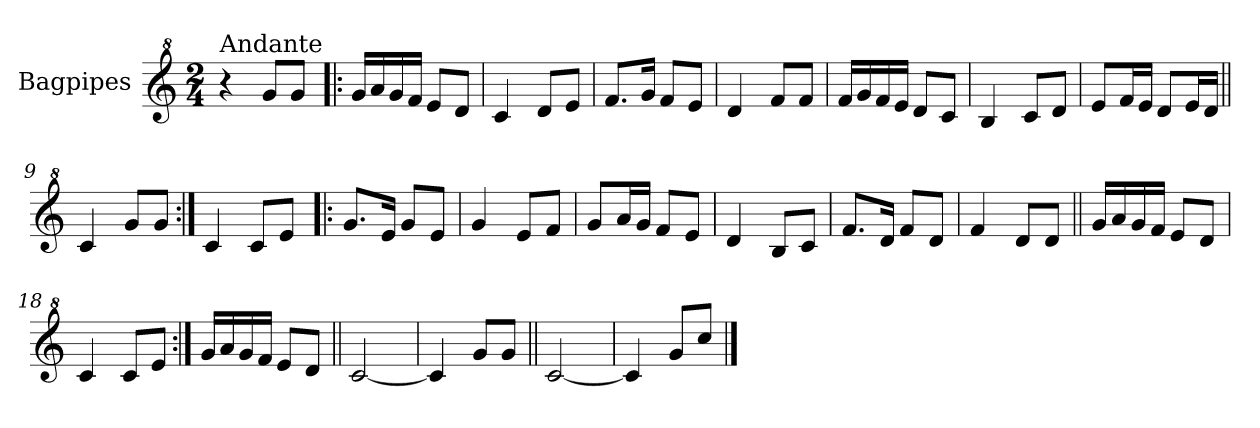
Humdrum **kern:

**kern
*part1
*staff1
*I"Bagpipes
*I'Bag
*clefG^2
*k[]
*C:
*M2/4
=1
!LO:TX:a:t=Andante
4r
8gg/L
8gg/J
=2!|:
16gg/LL
16aa/
16gg/
16ff/JJ
8ee/L
8dd/J
=3
4cc/
8dd/L
8ee/J
=4
8.ff/L
16gg/Jk
8ff/L
8ee/J
=5
4dd/
8ff/L
8ff/J
=6
16ff/LL
16gg/
16ff/
16ee/JJ
8dd/L
8cc/J
=7
4b/
8cc/L
8dd/J
=8
8ee/L
16ff/L
16ee/JJ
8dd/L
16ee/L
16dd/JJ
=9||
4cc/
8gg/L
8gg/J
!!LO:LB:g=z
=10:|!
4cc/
8cc/L
8ee/J
=11!|:
8.gg/L
16ee/Jk
8gg/L
8ee/J
=12
4gg/
8ee/L
8ff/J
=13
8gg/L
16aa/L
16gg/JJ
8ff/L
8ee/J
=14
4dd/
8b/L
8cc/J
=15
8.ff/L
16dd/Jk
8ff/L
8dd/J
=16
4ff/
8dd/L
8dd/J
=17||
16gg/LL
16aa/
16gg/
16ff/JJ
8ee/L
8dd/J
=18
4cc/
8cc/L
8ee/J
=19:|!
16gg/LL
16aa/
16gg/
16ff/JJ
8ee/L
8dd/J
!!LO:LB:g=z
=20||
[2cc/
=21
4cc/]
8gg/L
8gg/J
=22||
[2cc/
=23
4cc/]
8gg/L
8ccc/J
==
*-
